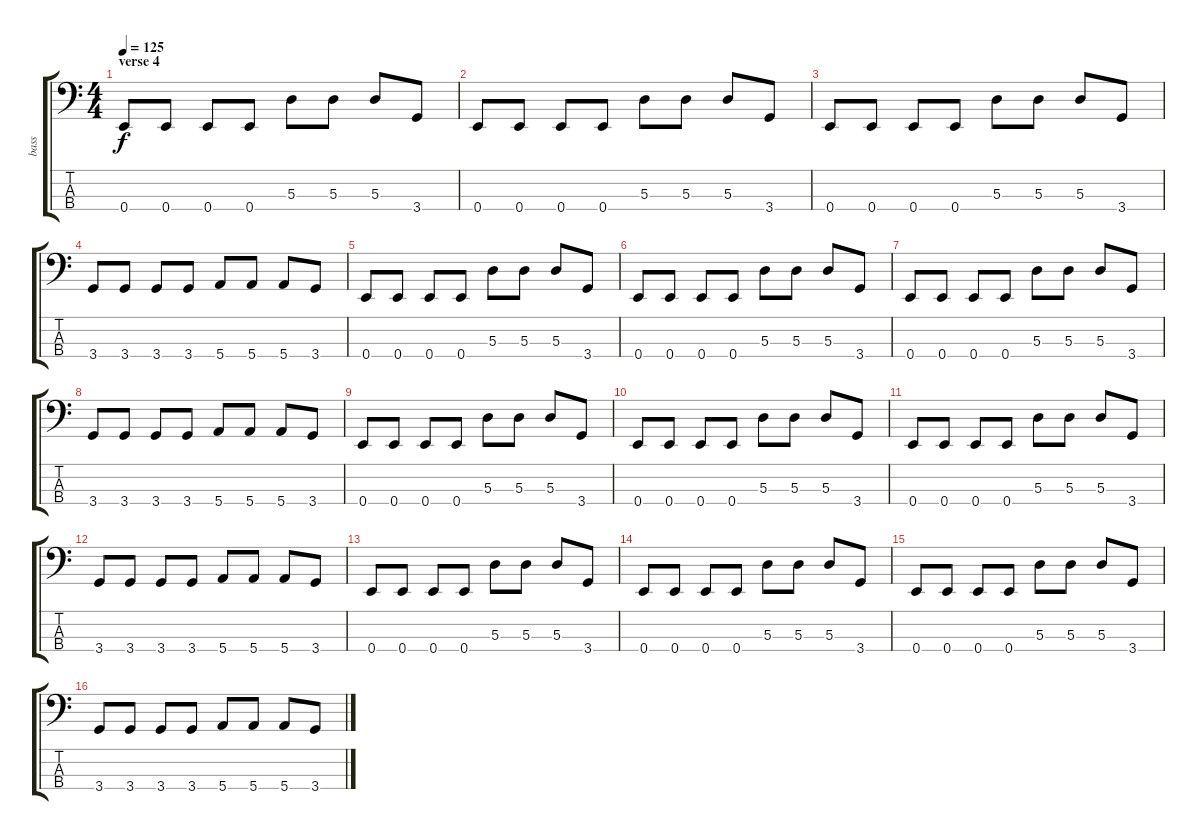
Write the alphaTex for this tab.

\track ("bass" "bass") {instrument electricbassfinger}
\staff {score tabs}
\tuning (G2 D2 A1 E1) {hide}
\ts (4 4)
\section ("" "verse 4")
\tempo 125
\clef f4
\ks c
0.4.8{dy f} 0.4.8 0.4.8 0.4.8 5.3.8 5.3.8 5.3.8 3.4.8 |
0.4.8 0.4.8 0.4.8 0.4.8 5.3.8 5.3.8 5.3.8 3.4.8 |
0.4.8 0.4.8 0.4.8 0.4.8 5.3.8 5.3.8 5.3.8 3.4.8 |
3.4.8 3.4.8 3.4.8 3.4.8 5.4.8 5.4.8 5.4.8 3.4.8 |
0.4.8 0.4.8 0.4.8 0.4.8 5.3.8 5.3.8 5.3.8 3.4.8 |
0.4.8 0.4.8 0.4.8 0.4.8 5.3.8 5.3.8 5.3.8 3.4.8 |
0.4.8 0.4.8 0.4.8 0.4.8 5.3.8 5.3.8 5.3.8 3.4.8 |
3.4.8 3.4.8 3.4.8 3.4.8 5.4.8 5.4.8 5.4.8 3.4.8 |
0.4.8 0.4.8 0.4.8 0.4.8 5.3.8 5.3.8 5.3.8 3.4.8 |
0.4.8 0.4.8 0.4.8 0.4.8 5.3.8 5.3.8 5.3.8 3.4.8 |
0.4.8 0.4.8 0.4.8 0.4.8 5.3.8 5.3.8 5.3.8 3.4.8 |
3.4.8 3.4.8 3.4.8 3.4.8 5.4.8 5.4.8 5.4.8 3.4.8 |
0.4.8 0.4.8 0.4.8 0.4.8 5.3.8 5.3.8 5.3.8 3.4.8 |
0.4.8 0.4.8 0.4.8 0.4.8 5.3.8 5.3.8 5.3.8 3.4.8 |
0.4.8 0.4.8 0.4.8 0.4.8 5.3.8 5.3.8 5.3.8 3.4.8 |
3.4.8 3.4.8 3.4.8 3.4.8 5.4.8 5.4.8 5.4.8 3.4.8
